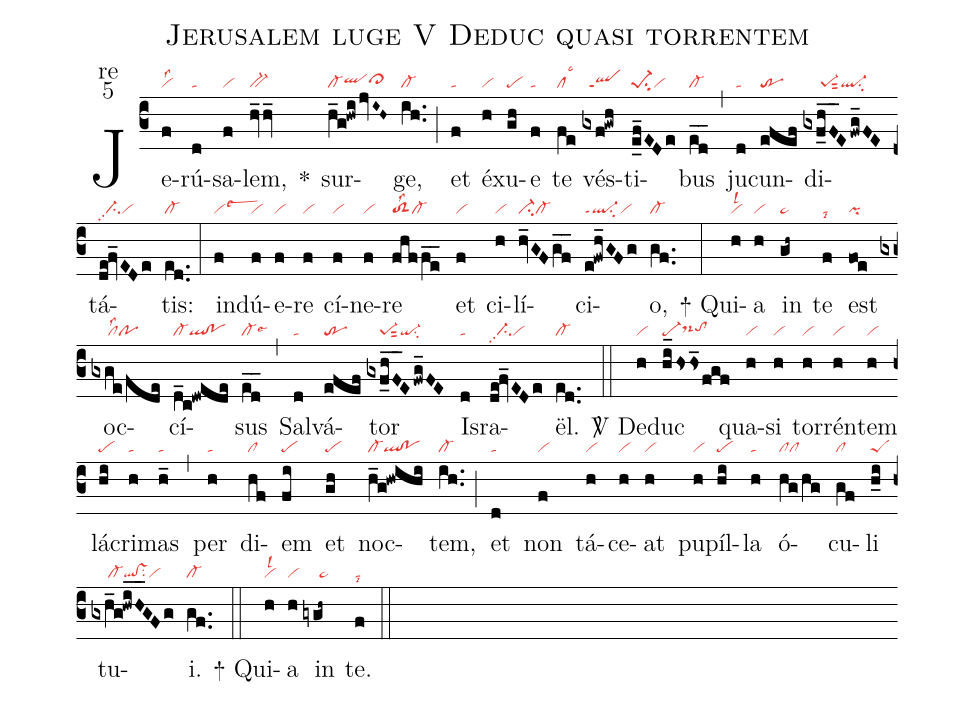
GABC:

name:Jerusalem luge V Deduc quasi torrentem;
office-part:re;
mode:5;
nabc-lines:1;
%%
(c3) Je(f|vilss2)rú(d|ta)sa(f|vi)lem,(hv_2hv_|bv-) <sp>*</sp>() sur(h_g!hwi/jvI~H~|cl-qlhhci~hh)ge,(ih..|cl-) (;) et(f|ta) é(h|vi)xu(gh|pe)e(f|ta) te(fe|cllsc3) vés(gxf!gwh|//qlppt1)ti(e_f_EDe|pe-1su2vi)bus(ed__|cl-) (,) ju(d|ta)cun(efef|tr)di(gxf_hF__E/fwg_FE|/////pe-1sut2ql-su2)tá(de!fv_EDe|//ci-pp2vi)tis:(ed..|cl-) (:) in(f|vilsew3)dú(f|vi)e(f|vi)re(f|vi) cí(f|vi)ne(f|vi)re(fhffe__|toS2lss2cl-) et(f|vi) ci(h|vi)lí(hv_GFgf__|ci-cl-)ci(e!fwh_GFg|ql-ppt1su2vi)o,(gf..|cl-) (:)

<sp>+</sp> Qui(h|vilsl2)a(h|vi) in(gh~|pe~) te(f|talsi8) est(foe|pi) oc(gxge/fde|/////cllss2po)cí(d_c!dwede|cl-ql!po)sus(ed__|cl-lse6) (,) Sal(d|ta)vá(efef|tr)tor(gxf_hF__E/fwg_FE|////pe-1sut2qi-su2) Is(d|ta)ra(de!fv_EDe|//ci-pp2vi)ël.(ed..|cl-) (::)

<sp>V/</sp> De(h|vi)duc(hi_/hshs_/fgf|pe-ds-hhtohh) qua(h|vi)si(h|vi) tor(h|vi)rén(h|vi)tem(h|vi) lá(hi|pe)cri(h|ta)mas(h_|ta) (,) per(h|ta) di(hf|cl)em(fi|pe) et(gh|pe) noc(h_g!hwihi|cl-ql!po)tem,(ih..|cl-) (;) et(d|ta) non(f|vi) tá(h|vi)ce(h|vi)at(h|vi) pu(h|vi)píl(hi|pe)la(h|ta) ó(hg/hg|clcl)cu(gf|cl)li(h_i|peS) tu(gxh_g!hwiH__GFg|/////cl-ql!vssu2vi)i.(gf..|cl-) (::)

<sp>+</sp> Qui(h|vilsl2)a(h|vi) in(gygh~|/////pe~) te.(f|talsi8) (::)
